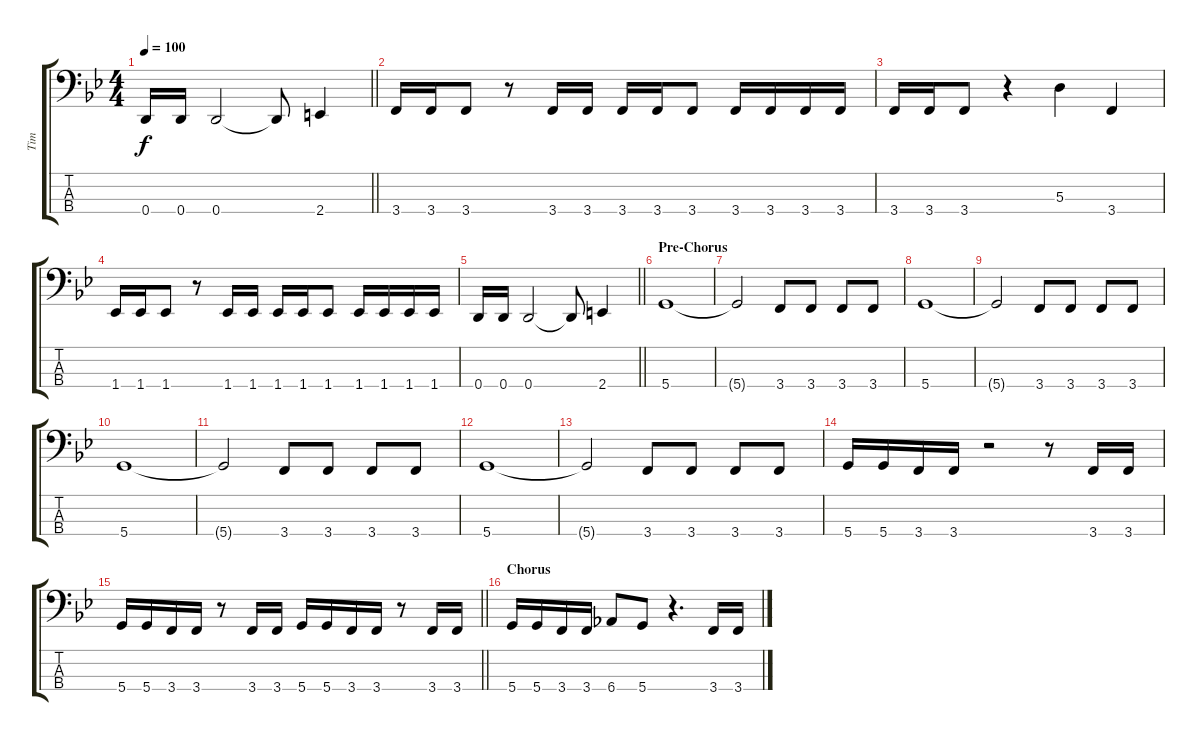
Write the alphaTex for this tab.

\track ("Tim" "Tim") {instrument electricbassfinger}
\staff {score tabs}
\tuning (G2 D2 A1 D1) {hide}
\ts (4 4)
\tempo 100
\clef f4
\barLineRight lightlight
\ks bb
0.4.16{dy f} 0.4.16 0.4.2 0.4{t}.8 2.4.4 |
3.4.16 3.4.16 3.4.8 r.8 3.4.16 3.4.16 3.4.16 3.4.16 3.4.8 3.4.16 3.4.16 3.4.16 3.4.16 |
3.4.16 3.4.16 3.4.8 r.4 5.3.4 3.4.4 |
1.4.16 1.4.16 1.4.8 r.8 1.4.16 1.4.16 1.4.16 1.4.16 1.4.8 1.4.16 1.4.16 1.4.16 1.4.16 |
\barLineRight lightlight
0.4.16 0.4.16 0.4.2 0.4{t}.8 2.4.4 |
\section ("" "Pre-Chorus")
5.4.1 |
5.4{t}.2 3.4.8 3.4.8 3.4.8 3.4.8 |
5.4.1 |
5.4{t}.2 3.4.8 3.4.8 3.4.8 3.4.8 |
5.4.1 |
5.4{t}.2 3.4.8 3.4.8 3.4.8 3.4.8 |
5.4.1 |
5.4{t}.2 3.4.8 3.4.8 3.4.8 3.4.8 |
5.4.16 5.4.16 3.4.16 3.4.16 r.2 r.8 3.4.16 3.4.16 |
\barLineRight lightlight
5.4.16 5.4.16 3.4.16 3.4.16 r.8 3.4.16 3.4.16 5.4.16 5.4.16 3.4.16 3.4.16 r.8 3.4.16 3.4.16 |
\section ("" "Chorus")
5.4.16 5.4.16 3.4.16 3.4.16 6.4.8 5.4.8 r.4{d} 3.4.16 3.4.16
